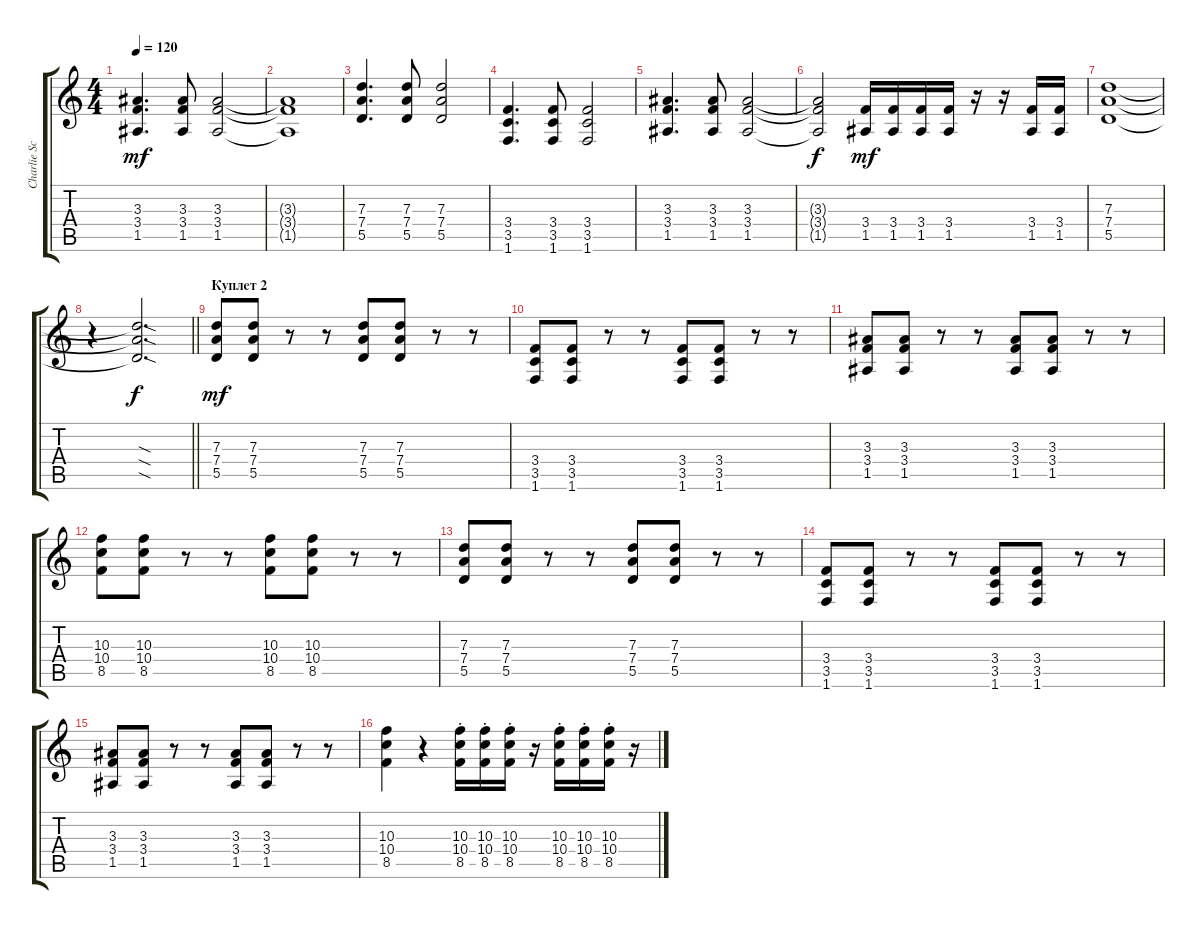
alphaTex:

\track ("Charlie Scene" "Charlie Sc") {instrument distortionguitar}
\staff {score tabs}
\tuning (E4 B3 G3 D3 A2 E2) {hide}
\ts (4 4)
\tempo 120
\clef g2
\ks c
(3.3 3.4 1.5).4{d dy mf} (3.3 3.4 1.5).8 (3.3 3.4 1.5).2 |
(3.3{t} 3.4{t} 1.5{t}).1 |
(7.3 7.4 5.5).4{d} (7.3 7.4 5.5).8 (7.3 7.4 5.5).2 |
(3.4 3.5 1.6).4{d} (3.4 3.5 1.6).8 (3.4 3.5 1.6).2 |
(3.3 3.4 1.5).4{d} (3.3 3.4 1.5).8 (3.3 3.4 1.5).2 |
(3.3{t} 3.4{t} 1.5{t}).2{dy f} (3.4 1.5).16{dy mf} (3.4 1.5).16 (3.4 1.5).16 (3.4 1.5).16 r.16 r.16 (3.4 1.5).16 (3.4 1.5).16 |
(7.3 7.4 5.5).1 |
\barLineRight lightlight
r.4 (7.3{sod t} 7.4{sod t} 5.5{sod t}).2{d dy f} |
\section ("" "Куплет 2")
(7.3 7.4 5.5).8{dy mf} (7.3 7.4 5.5).8 r.8 r.8 (7.3 7.4 5.5).8 (7.3 7.4 5.5).8 r.8 r.8 |
(3.4 3.5 1.6).8 (3.4 3.5 1.6).8 r.8 r.8 (3.4 3.5 1.6).8 (3.4 3.5 1.6).8 r.8 r.8 |
(3.3 3.4 1.5).8 (3.3 3.4 1.5).8 r.8 r.8 (3.3 3.4 1.5).8 (3.3 3.4 1.5).8 r.8 r.8 |
(10.3 10.4 8.5).8 (10.3 10.4 8.5).8 r.8 r.8 (10.3 10.4 8.5).8 (10.3 10.4 8.5).8 r.8 r.8 |
(7.3 7.4 5.5).8 (7.3 7.4 5.5).8 r.8 r.8 (7.3 7.4 5.5).8 (7.3 7.4 5.5).8 r.8 r.8 |
(3.4 3.5 1.6).8 (3.4 3.5 1.6).8 r.8 r.8 (3.4 3.5 1.6).8 (3.4 3.5 1.6).8 r.8 r.8 |
(3.3 3.4 1.5).8 (3.3 3.4 1.5).8 r.8 r.8 (3.3 3.4 1.5).8 (3.3 3.4 1.5).8 r.8 r.8 |
(10.3 10.4 8.5).4 r.4 (10.3{st} 10.4{st} 8.5{st}).16 (10.3{st} 10.4{st} 8.5{st}).16 (10.3{st} 10.4{st} 8.5{st}).16 r.16 (10.3{st} 10.4{st} 8.5{st}).16 (10.3{st} 10.4{st} 8.5{st}).16 (10.3{st} 10.4{st} 8.5{st}).16 r.16
